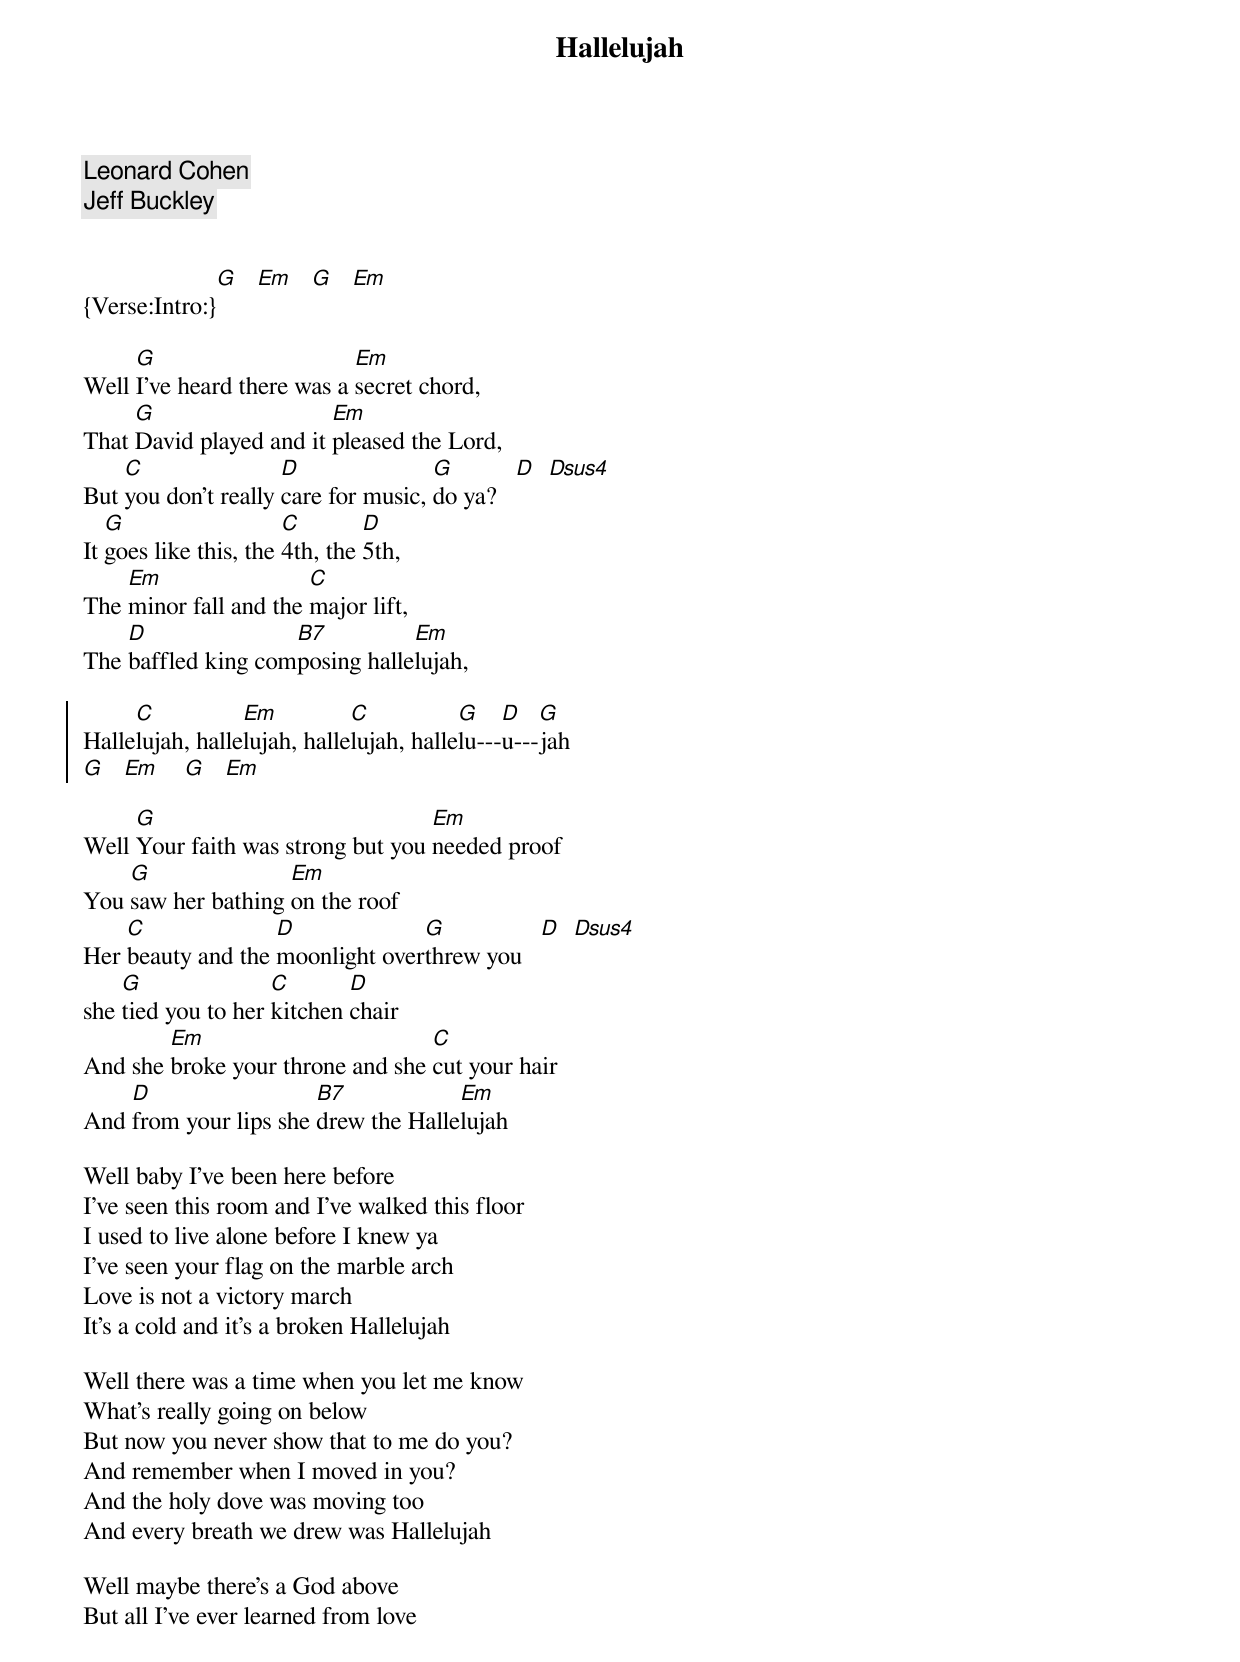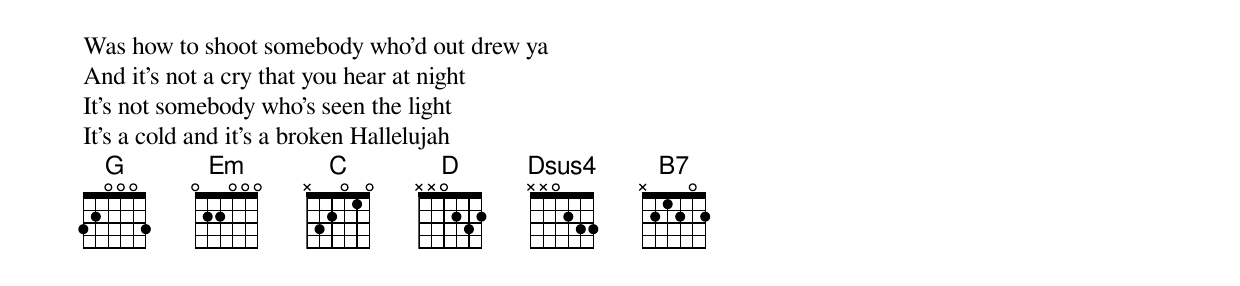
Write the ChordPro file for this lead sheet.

{title:Hallelujah}
{c:Leonard Cohen}
{c:Jeff Buckley}


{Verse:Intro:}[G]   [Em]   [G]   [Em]

Well [G]I've heard there was a [Em]secret chord,
That [G]David played and it [Em]pleased the Lord,
But [C]you don't really [D]care for music, [G]do ya?   [D]  [Dsus4]
It [G]goes like this, the [C]4th, the [D]5th,
The [Em]minor fall and the [C]major lift,
The [D]baffled king com[B7]posing halle[Em]lujah,

{soc}
Halle[C]lujah, halle[Em]lujah, halle[C]lujah, halle[G]lu---[D]u---[G]jah
[G]   [Em]    [G]   [Em]
{eoc}

Well [G]Your faith was strong but you [Em]needed proof
You [G]saw her bathing [Em]on the roof
Her [C]beauty and the [D]moonlight over[G]threw you   [D]  [Dsus4]
she [G]tied you to her [C]kitchen [D]chair
And she [Em]broke your throne and she [C]cut your hair
And [D]from your lips she [B7]drew the Halle[Em]lujah

Well baby I've been here before
I've seen this room and I've walked this floor
I used to live alone before I knew ya
I've seen your flag on the marble arch
Love is not a victory march
It's a cold and it's a broken Hallelujah

Well there was a time when you let me know
What's really going on below
But now you never show that to me do you?
And remember when I moved in you?
And the holy dove was moving too
And every breath we drew was Hallelujah

Well maybe there's a God above
But all I've ever learned from love
Was how to shoot somebody who'd out drew ya
And it's not a cry that you hear at night
It's not somebody who's seen the light
It's a cold and it's a broken Hallelujah
